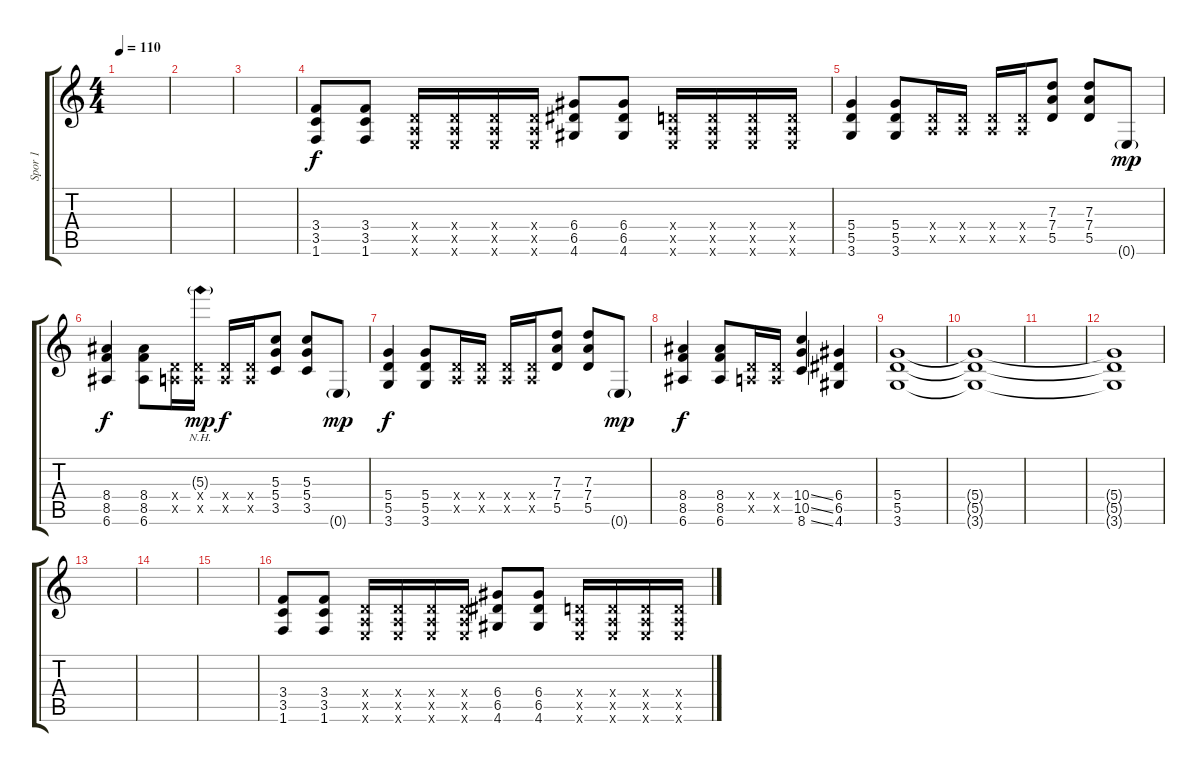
\track ("Spor 1" "Spor 1") {instrument distortionguitar}
\staff {score tabs}
\tuning (E4 B3 G3 D3 A2 E2) {hide}
\ts (4 4)
\tempo 110
\clef g2
\ks c
|
|
|
(3.4 3.5 1.6).8 (3.4 3.5 1.6).8 (0.4{x} 0.5{x} 0.6{x}).16 (0.4{x} 0.5{x} 0.6{x}).16 (0.4{x} 0.5{x} 0.6{x}).16 (0.4{x} 0.5{x} 0.6{x}).16 (6.4 6.5 4.6).8 (6.4 6.5 4.6).8 (0.4{x} 0.5{x} 0.6{x}).16 (0.4{x} 0.5{x} 0.6{x}).16 (0.4{x} 0.5{x} 0.6{x}).16 (0.4{x} 0.5{x} 0.6{x}).16 |
(5.4 5.5 3.6).4 (5.4 5.5 3.6).8 (0.4{x} 0.5{x}).16 (0.4{x} 0.5{x}).16 (0.4{x} 0.5{x}).16 (0.4{x} 0.5{x}).16 (7.3 7.4 5.5).8 (7.3 7.4 5.5).8 0.6{g}.8{dy mp} |
(8.4 8.5 6.6).4{dy f} (8.4 8.5 6.6).8 (0.4{x} 0.5{x}).16 (5.3{nh g} 0.4{x} 0.5{x}).16{dy mp} (0.4{x} 0.5{x}).16{dy f} (0.4{x} 0.5{x}).16 (5.3 5.4 3.5).8 (5.3 5.4 3.5).8 0.6{g}.8{dy mp} |
(5.4 5.5 3.6).4{dy f} (5.4 5.5 3.6).8 (0.4{x} 0.5{x}).16 (0.4{x} 0.5{x}).16 (0.4{x} 0.5{x}).16 (0.4{x} 0.5{x}).16 (7.3 7.4 5.5).8 (7.3 7.4 5.5).8 0.6{g}.8{dy mp} |
(8.4 8.5 6.6).4{dy f} (8.4 8.5 6.6).8 (0.4{x} 0.5{x}).16 (0.4{x} 0.5{x}).16 (10.4{ss} 10.5{ss} 8.6{ss}).4 (6.4 6.5 4.6).4 |
(5.4 5.5 3.6).1 |
(5.4{t} 5.5{t} 3.6{t}).1 |
|
(5.4{t} 5.5{t} 3.6{t}).1 |
|
|
|
(3.4 3.5 1.6).8 (3.4 3.5 1.6).8 (0.4{x} 0.5{x} 0.6{x}).16 (0.4{x} 0.5{x} 0.6{x}).16 (0.4{x} 0.5{x} 0.6{x}).16 (0.4{x} 0.5{x} 0.6{x}).16 (6.4 6.5 4.6).8 (6.4 6.5 4.6).8 (0.4{x} 0.5{x} 0.6{x}).16 (0.4{x} 0.5{x} 0.6{x}).16 (0.4{x} 0.5{x} 0.6{x}).16 (0.4{x} 0.5{x} 0.6{x}).16
